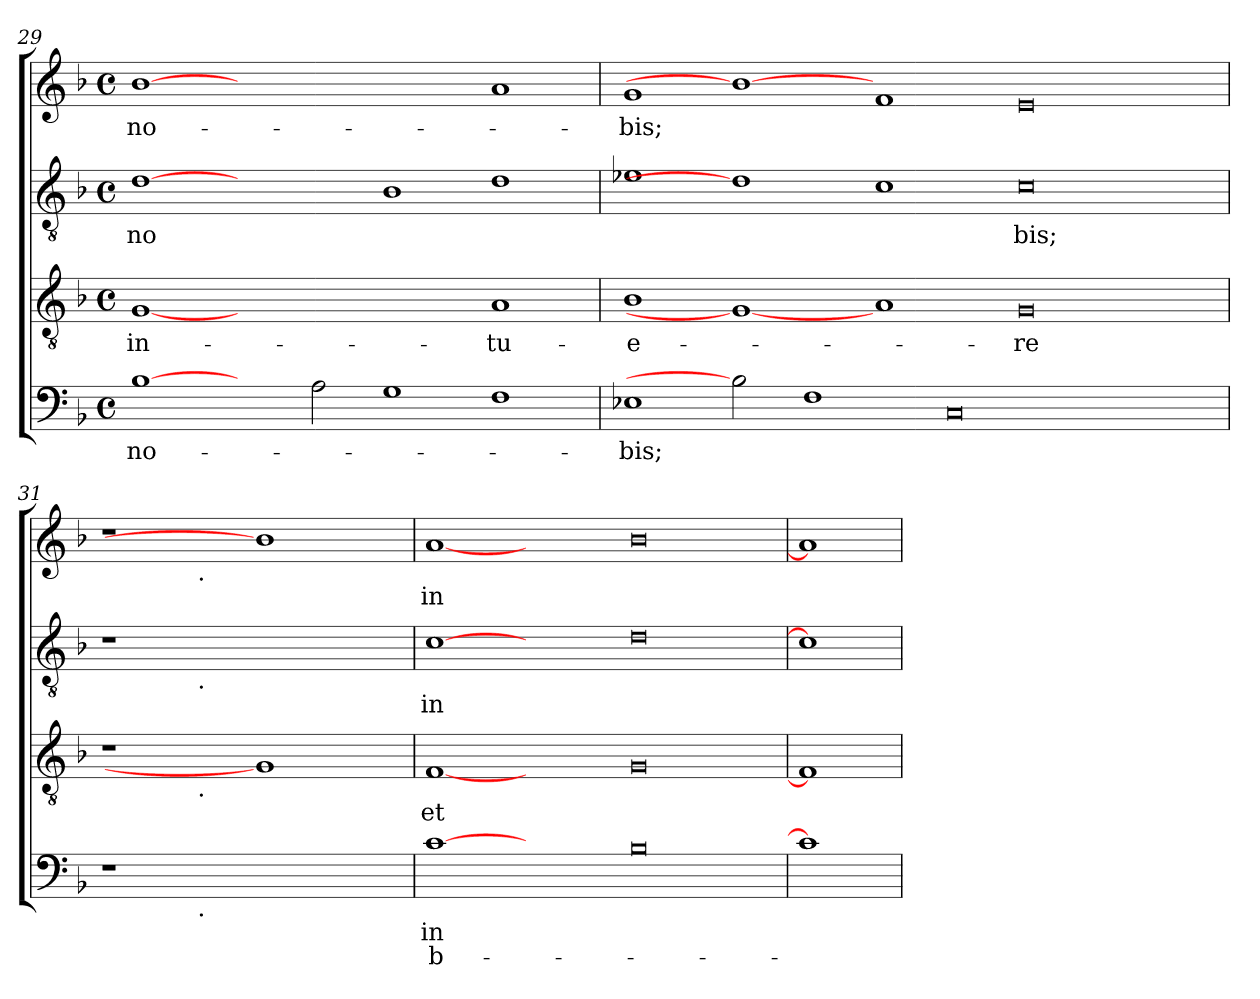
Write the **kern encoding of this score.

**kern	**text	**text	**kern	**text	**kern	**text	**kern	**text
*part4	*part4	*part4	*part3	*part3	*part2	*part2	*part1	*part1
*staff4	*staff4	*staff4	*staff3	*staff3	*staff2	*staff2	*staff1	*staff1
*clefF4	*	*	*clefGv2	*	*clefGv2	*	*clefG2	*
*k[b-]	*	*	*k[b-]	*	*k[b-]	*	*k[b-]	*
*F:	*	*	*F:	*	*F:	*	*F:	*
*M4/4	*	*	*M4/4	*	*M4/4	*	*M4/4	*
*met(c)	*	*	*met(c)	*	*met(c)	*	*met(c)	*
=29	=29	=29	=29	=29	=29	=29	=29	=29
!	!LO:LY:b	!	!	!LO:LY:b	!	!LO:LY:b	!	!LO:LY:b
[1B-	no-	.	[1G	in-	[1d	no	[1b-	no-
2ryy	.	.	0ryy	.	1ryy	.	0ryy	.
2A\	.	.	.	.	.	.	.	.
1G	.	.	.	.	1B-	.	.	.
!	!	!	!	!LO:LY:b	!	!	!	!
1F	.	.	1A	-tu-	1d	.	1a	.
!!LO:LB:g=z
=30	=30	=30	=30	=30	=30	=30	=30	=30
!	!LO:LY:b	!	!	!LO:LY:b:rj	!	!	!	!LO:LY:b
1E-X	-bis;	.	1B-	-e-	1e-X	.	1g	-bis;
2B-]	.	.	1G_	.	1d]	.	1b-_	.
1F	.	.	.	.	.	.	.	.
.	.	.	1A	.	1c	.	1f	.
0C	.	.	.	.	.	.	.	.
!	!	!	!	!LO:LY:b	!	!LO:LY:b	!	!
.	.	.	0G	-re	0c	bis;	0e	.
2ryy	.	.	.	.	.	.	.	.
=31	=31	=31	=31	=31	=31	=31	=31	=31
*^	*	*	*^	*	*^	*	*^	*
1r	2ryy	.	.	1r	2ryy	.	1r	2ryy	.	1r	2ryy	.
.	16..ryy	.	.	.	16..ryy	.	.	16..ryy	.	.	16..ryy	.
!	!	!	!	!	!	!	!	!	!	!	!LO:TX:b:t=.	!
!	!	!	!	!	!	!	!	!LO:TX:b:t=.	!	!	!	!
!	!	!	!	!	!LO:TX:b:t=.	!	!	!	!	!	!	!
!	!LO:TX:b:t=.	!	!	!	!	!	!	!	!	!	!	!
.	1ryy	.	.	.	1ryy	.	.	1ryy	.	.	1ryy	.
1ryy	.	.	.	1G]	.	.	1ryy	.	.	1b-]	.	.
.	4ryy	.	.	.	4ryy	.	.	4ryy	.	.	4ryy	.
.	8ryy	.	.	.	8ryy	.	.	8ryy	.	.	8ryy	.
.	64ryy	.	.	.	64ryy	.	.	64ryy	.	.	64ryy	.
=32	=32	=32	=32	=32	=32	=32	=32	=32	=32	=32	=32	=32
!	!	!LO:LY:b	!LO:LY:b	!	!	!LO:LY:b	!	!	!LO:LY:b	!	!	!LO:LY:b
*v	*v	*	*	*	*	*	*v	*v	*	*v	*v	*
*	*	*	*v	*v	*	*	*	*	*
[1c	in	b-	[1F	et	[1c	in	[1a	in
1ryy	.	.	1ryy	.	1ryy	.	1ryy	.
0B-	.	.	0G	.	0d	.	0b-	.
=33	=33	=33	=33	=33	=33	=33	=33	=33
1c]	.	.	1F]	.	1c]	.	1a]	.
=	=	=	=	=	=	=	=	=
*-	*-	*-	*-	*-	*-	*-	*-	*-
